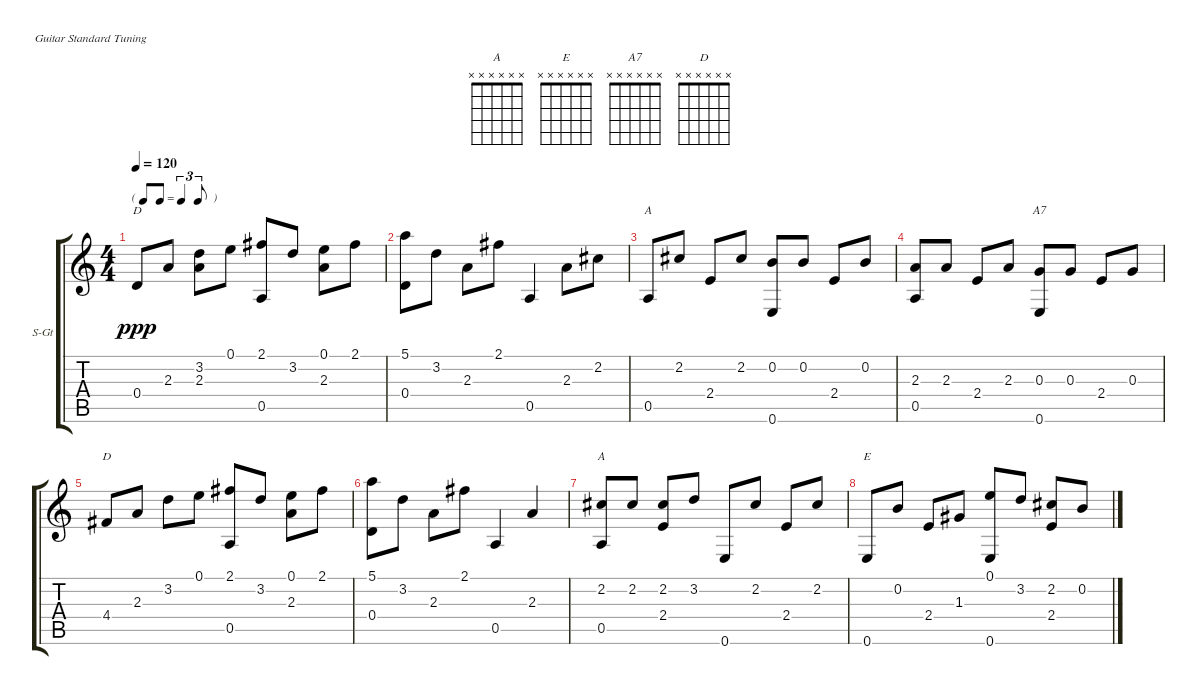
\bracketExtendMode groupsimilarinstruments
\firstSystemTrackNameOrientation horizontal
\otherSystemsTrackNameOrientation horizontal
\track ("Track 1" "S-Gt") {instrument acousticgrandpiano}
\staff {score tabs}
\tuning (E4 B3 G3 D3 A2 E2)
\displaytranspose 12
\chord ("A" x x x x x x)
\chord ("E" x x x x x x)
\chord ("A7" x x x x x x)
\chord ("D" x x x x x x)
\ts (4 4)
\tf triplet8th
\tempo 120
\clef g2
\ks c
0.4.8{ch "D" dy ppp} 2.3.8 (3.2 2.3).8 0.1.8 (2.1 0.5).8 3.2.8 (0.1 2.3).8 2.1.8 |
(5.1 0.4).8 3.2.8 2.3.8 2.1.8 0.5.4 2.3.8 2.2.8 |
0.5.8{ch "A"} 2.2.8 2.4.8 2.2.8 (0.2 0.6).8 0.2.8 2.4.8 0.2.8 |
(2.3 0.5).8 2.3.8 2.4.8 2.3.8 (0.3 0.6).8{ch "A7"} 0.3.8 2.4.8 0.3.8 |
4.4.8{ch "D"} 2.3.8 3.2.8 0.1.8 (2.1 0.5).8 3.2.8 (0.1 2.3).8 2.1.8 |
(5.1 0.4).8 3.2.8 2.3.8 2.1.8 0.5.4 2.3.4 |
(2.2 0.5).8{ch "A"} 2.2.8 (2.2 2.4).8 3.2.8 0.6.8 2.2.8 2.4.8 2.2.8 |
0.6.8{ch "E"} 0.2.8 2.4.8 1.3.8 (0.1 0.6).8 3.2.8 (2.2 2.4).8 0.2.8
